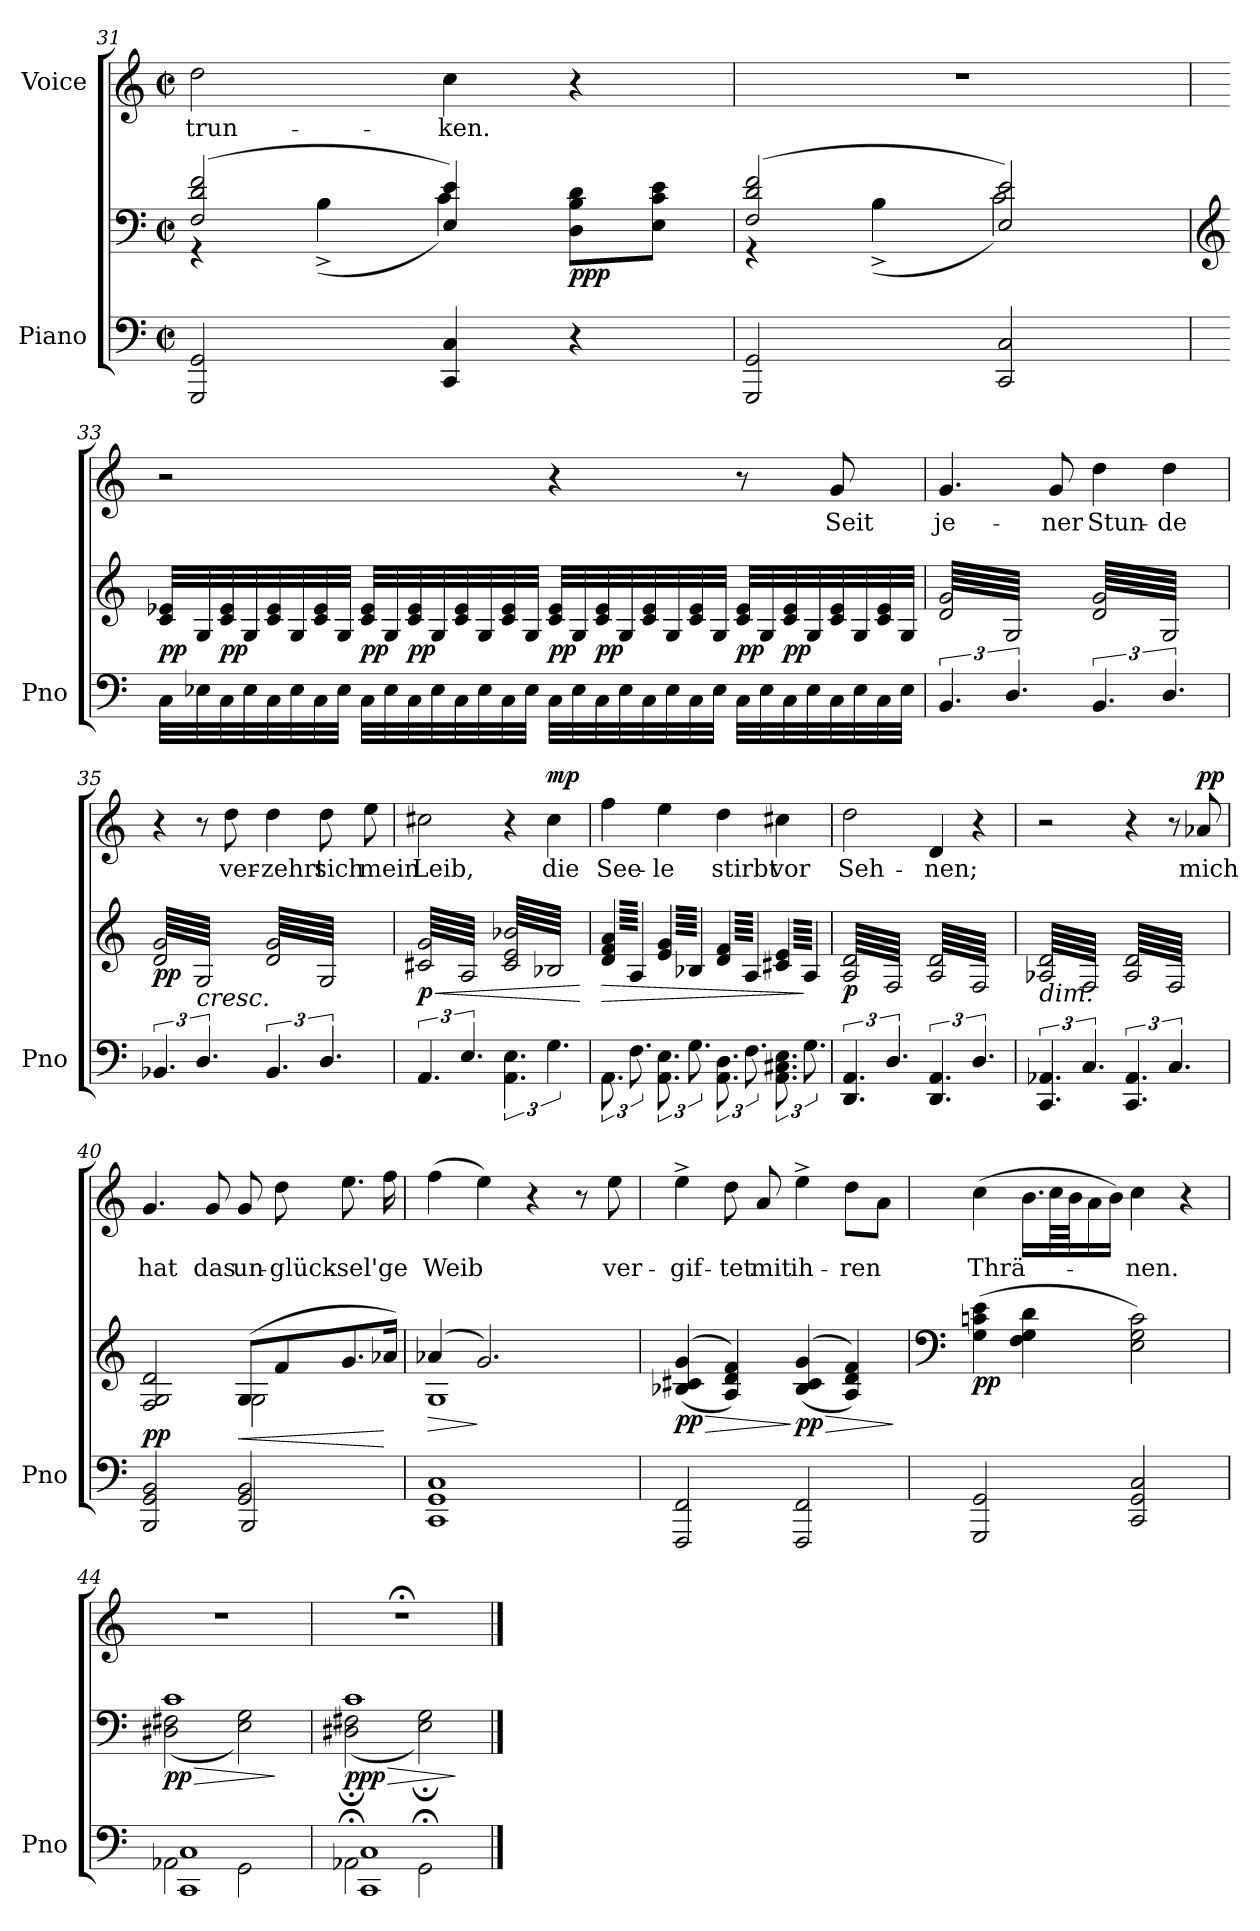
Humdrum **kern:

**kern	**kern	**dynam	**kern	**text	**dynam
*part2	*part2	*part2	*part1	*part1	*part1
*staff3	*staff2	*staff2/3	*staff1	*staff1	*staff1
*I"Piano	*	*	*I"Voice	*	*
*I'Pno	*	*	*	*	*
*clefF4	*clefF4	*	*clefG2	*	*
*k[]	*k[]	*	*k[]	*	*
*M2/2	*M2/2	*	*M2/2	*	*
*met(c|)	*met(c|)	*	*met(c|)	*	*
=31	=31	=31	=31	=31	=31
*	*^	*	*	*	*
!	!	!	!	!	!LO:LY:b	!
2GGG/ 2GG/	(>2F/ 2d/ 2f/	4r	.	2dd\	-trun-	.
.	.	(<4B^\	.	.	.	.
!	!	!	!	!	!LO:LY:b	!
4CC/ 4C/	4E/ 4e/)	4c\)	.	4cc\	-ken.	.
!	!	!	!LO:DY:b	!	!	!
4r	4ryy	8D\ 8B\ 8d\L	ppp	4r	.	.
.	.	8E\ 8c\ 8e\J	.	.	.	.
=32	=32	=32	=32	=32	=32	=32
2GGG/ 2GG/	(>2F/ 2d/ 2f/	4r	.	1r	.	.
.	.	(<4B^\	.	.	.	.
2CC/ 2C/	2E/ 2e/)	2c\)	.	.	.	.
*	*v	*v	*	*	*	*
!!LO:LB:g=z
=33	=33	=33	=33	=33	=33
*	*clefG2	*	*	*	*
*	*^	*	*	*	*
!	!	!	!LO:DY:b	!	!	!
*	*v	*v	*	*	*	*
32C\LLL	32c/ 32e-X/LLL	pp	2r	.	.
32E-X\	32G/	.	.	.	.
!	!	!LO:DY:b	!	!	!
32C\	32c/ 32e-/	pp	.	.	.
32E-\	32G/	.	.	.	.
32C\	32c/ 32e-/	.	.	.	.
32E-\	32G/	.	.	.	.
32C\	32c/ 32e-/	.	.	.	.
32E-\JJJ	32G/JJJ	.	.	.	.
!	!	!LO:DY:b	!	!	!
32C\LLL	32c/ 32e-/LLL	pp	.	.	.
32E-\	32G/	.	.	.	.
!	!	!LO:DY:b	!	!	!
32C\	32c/ 32e-/	pp	.	.	.
32E-\	32G/	.	.	.	.
32C\	32c/ 32e-/	.	.	.	.
32E-\	32G/	.	.	.	.
32C\	32c/ 32e-/	.	.	.	.
32E-\JJJ	32G/JJJ	.	.	.	.
!	!	!LO:DY:b	!	!	!
32C\LLL	32c/ 32e-/LLL	pp	4r	.	.
32E-\	32G/	.	.	.	.
!	!	!LO:DY:b	!	!	!
32C\	32c/ 32e-/	pp	.	.	.
32E-\	32G/	.	.	.	.
32C\	32c/ 32e-/	.	.	.	.
32E-\	32G/	.	.	.	.
32C\	32c/ 32e-/	.	.	.	.
32E-\JJJ	32G/JJJ	.	.	.	.
!	!	!LO:DY:b	!	!	!
32C\LLL	32c/ 32e-/LLL	pp	8r	.	.
32E-\	32G/	.	.	.	.
!	!	!LO:DY:b	!	!	!
32C\	32c/ 32e-/	pp	.	.	.
32E-\	32G/	.	.	.	.
!	!	!	!	!LO:LY:b	!
32C\	32c/ 32e-/	.	8g/	Seit	.
32E-\	32G/	.	.	.	.
32C\	32c/ 32e-/	.	.	.	.
32E-\JJJ	32G/JJJ	.	.	.	.
=34	=34	=34	=34	=34	=34
!	!	!	!	!LO:LY:b	!
*	*tremolo	*	*	*	*
6.BB/	64d/ 64g/LLLL	.	4.g/	je-	.
.	64G/	.	.	.	.
.	64d/ 64g/	.	.	.	.
.	64G/	.	.	.	.
.	64d/ 64g/	.	.	.	.
.	64G/	.	.	.	.
.	64d/ 64g/	.	.	.	.
.	64G/	.	.	.	.
.	64d/ 64g/	.	.	.	.
.	64G/	.	.	.	.
.	64d/ 64g/	.	.	.	.
.	64G/	.	.	.	.
.	64d/ 64g/	.	.	.	.
.	64G/	.	.	.	.
.	64d/ 64g/	.	.	.	.
.	64G/	.	.	.	.
6.D/	64d/ 64g/	.	.	.	.
.	64G/	.	.	.	.
.	64d/ 64g/	.	.	.	.
.	64G/	.	.	.	.
.	64d/ 64g/	.	.	.	.
.	64G/	.	.	.	.
.	64d/ 64g/	.	.	.	.
.	64G/	.	.	.	.
!	!	!	!	!LO:LY:b	!
.	64d/ 64g/	.	8g/	-ner	.
.	64G/	.	.	.	.
.	64d/ 64g/	.	.	.	.
.	64G/	.	.	.	.
.	64d/ 64g/	.	.	.	.
.	64G/	.	.	.	.
.	64d/ 64g/	.	.	.	.
.	64G/JJJJ	.	.	.	.
!	!	!	!	!LO:LY:b	!
6.BB/	64d/ 64g/LLLL	.	4dd\	Stun-	.
.	64G/	.	.	.	.
.	64d/ 64g/	.	.	.	.
.	64G/	.	.	.	.
.	64d/ 64g/	.	.	.	.
.	64G/	.	.	.	.
.	64d/ 64g/	.	.	.	.
.	64G/	.	.	.	.
.	64d/ 64g/	.	.	.	.
.	64G/	.	.	.	.
.	64d/ 64g/	.	.	.	.
.	64G/	.	.	.	.
.	64d/ 64g/	.	.	.	.
.	64G/	.	.	.	.
.	64d/ 64g/	.	.	.	.
.	64G/	.	.	.	.
!	!	!	!	!LO:LY:b	!
6.D/	64d/ 64g/	.	4dd\	-de	.
.	64G/	.	.	.	.
.	64d/ 64g/	.	.	.	.
.	64G/	.	.	.	.
.	64d/ 64g/	.	.	.	.
.	64G/	.	.	.	.
.	64d/ 64g/	.	.	.	.
.	64G/	.	.	.	.
.	64d/ 64g/	.	.	.	.
.	64G/	.	.	.	.
.	64d/ 64g/	.	.	.	.
.	64G/	.	.	.	.
.	64d/ 64g/	.	.	.	.
.	64G/	.	.	.	.
.	64d/ 64g/	.	.	.	.
.	64G/JJJJ	.	.	.	.
!!LO:PB:g=z
=35	=35	=35	=35	=35	=35
!	!	!LO:DY:b	!	!	!
6.BB-X/	64d/ 64g/LLLL	pp	4r	.	.
.	64G/	.	.	.	.
.	64d/ 64g/	.	.	.	.
.	64G/	.	.	.	.
.	64d/ 64g/	.	.	.	.
.	64G/	.	.	.	.
.	64d/ 64g/	.	.	.	.
.	64G/	.	.	.	.
.	64d/ 64g/	.	.	.	.
.	64G/	.	.	.	.
.	64d/ 64g/	.	.	.	.
.	64G/	.	.	.	.
.	64d/ 64g/	.	.	.	.
.	64G/	.	.	.	.
.	64d/ 64g/	.	.	.	.
.	64G/	.	.	.	.
!	!LO:TX:b:i:t=cresc.	!	!	!	!
6.D/	64d/ 64g/	.	8r	.	.
.	64G/	.	.	.	.
.	64d/ 64g/	.	.	.	.
.	64G/	.	.	.	.
.	64d/ 64g/	.	.	.	.
.	64G/	.	.	.	.
.	64d/ 64g/	.	.	.	.
.	64G/	.	.	.	.
!	!	!	!	!LO:LY:b	!
.	64d/ 64g/	.	8dd\	ver-	.
.	64G/	.	.	.	.
.	64d/ 64g/	.	.	.	.
.	64G/	.	.	.	.
.	64d/ 64g/	.	.	.	.
.	64G/	.	.	.	.
.	64d/ 64g/	.	.	.	.
.	64G/JJJJ	.	.	.	.
!	!	!	!	!LO:LY:b	!
6.BB-/	64d/ 64g/LLLL	.	4dd\	-zehrt	.
.	64G/	.	.	.	.
.	64d/ 64g/	.	.	.	.
.	64G/	.	.	.	.
.	64d/ 64g/	.	.	.	.
.	64G/	.	.	.	.
.	64d/ 64g/	.	.	.	.
.	64G/	.	.	.	.
.	64d/ 64g/	.	.	.	.
.	64G/	.	.	.	.
.	64d/ 64g/	.	.	.	.
.	64G/	.	.	.	.
.	64d/ 64g/	.	.	.	.
.	64G/	.	.	.	.
.	64d/ 64g/	.	.	.	.
.	64G/	.	.	.	.
!	!	!	!	!LO:LY:b	!
6.D/	64d/ 64g/	.	8dd\	sich	.
.	64G/	.	.	.	.
.	64d/ 64g/	.	.	.	.
.	64G/	.	.	.	.
.	64d/ 64g/	.	.	.	.
.	64G/	.	.	.	.
.	64d/ 64g/	.	.	.	.
.	64G/	.	.	.	.
!	!	!	!	!LO:LY:b	!
.	64d/ 64g/	.	8ee\	mein	.
.	64G/	.	.	.	.
.	64d/ 64g/	.	.	.	.
.	64G/	.	.	.	.
.	64d/ 64g/	.	.	.	.
.	64G/	.	.	.	.
.	64d/ 64g/	.	.	.	.
.	64G/JJJJ	.	.	.	.
=36	=36	=36	=36	=36	=36
!	!	!LO:HP:b	!	!LO:LY:b	!
!	!	!LO:DY:n=1:b	!	!	!
6.AA/	64c#X/ 64g/LLLL	< p	2cc#X\	Leib,	.
.	64A/	.	.	.	.
.	64c#X/ 64g/	.	.	.	.
.	64A/	.	.	.	.
.	64c#X/ 64g/	.	.	.	.
.	64A/	.	.	.	.
.	64c#X/ 64g/	.	.	.	.
.	64A/	.	.	.	.
.	64c#X/ 64g/	.	.	.	.
.	64A/	.	.	.	.
.	64c#X/ 64g/	.	.	.	.
.	64A/	.	.	.	.
.	64c#X/ 64g/	.	.	.	.
.	64A/	.	.	.	.
.	64c#X/ 64g/	.	.	.	.
.	64A/	.	.	.	.
6.E/	64c#X/ 64g/	.	.	.	.
.	64A/	.	.	.	.
.	64c#X/ 64g/	.	.	.	.
.	64A/	.	.	.	.
.	64c#X/ 64g/	.	.	.	.
.	64A/	.	.	.	.
.	64c#X/ 64g/	.	.	.	.
.	64A/	.	.	.	.
.	64c#X/ 64g/	.	.	.	.
.	64A/	.	.	.	.
.	64c#X/ 64g/	.	.	.	.
.	64A/	.	.	.	.
.	64c#X/ 64g/	.	.	.	.
.	64A/	.	.	.	.
.	64c#X/ 64g/	.	.	.	.
.	64A/JJJJ	.	.	.	.
6.AA\ 6.E\	64c#/ 64e/ 64b-X/LLLL	.	4r	.	.
.	64B-X/	.	.	.	.
.	64c#/ 64e/ 64b-X/	.	.	.	.
.	64B-X/	.	.	.	.
.	64c#/ 64e/ 64b-X/	.	.	.	.
.	64B-X/	.	.	.	.
.	64c#/ 64e/ 64b-X/	.	.	.	.
.	64B-X/	.	.	.	.
.	64c#/ 64e/ 64b-X/	.	.	.	.
.	64B-X/	.	.	.	.
.	64c#/ 64e/ 64b-X/	.	.	.	.
.	64B-X/	.	.	.	.
.	64c#/ 64e/ 64b-X/	.	.	.	.
.	64B-X/	.	.	.	.
.	64c#/ 64e/ 64b-X/	.	.	.	.
.	64B-X/	.	.	.	.
!	!	!	!	!LO:LY:b	!LO:DY:a
6.G\	64c#/ 64e/ 64b-X/	.	4cc#\	die	mp
.	64B-X/	.	.	.	.
.	64c#/ 64e/ 64b-X/	.	.	.	.
.	64B-X/	.	.	.	.
.	64c#/ 64e/ 64b-X/	.	.	.	.
.	64B-X/	.	.	.	.
.	64c#/ 64e/ 64b-X/	.	.	.	.
.	64B-X/	.	.	.	.
.	64c#/ 64e/ 64b-X/	.	.	.	.
.	64B-X/	.	.	.	.
.	64c#/ 64e/ 64b-X/	.	.	.	.
.	64B-X/	.	.	.	.
.	64c#/ 64e/ 64b-X/	.	.	.	.
.	64B-X/	.	.	.	.
.	64c#/ 64e/ 64b-X/	.	.	.	.
.	64B-X/JJJJ	.	.	.	.
.	.	[	.	.	.
=37	=37	=37	=37	=37	=37
!	!	!LO:HP:b	!	!LO:LY:b	!
12.AA\	64d/ 64f/ 64a/LLLL	>	4ff\	See-	.
.	64A/	.	.	.	.
.	64d/ 64f/ 64a/	.	.	.	.
.	64A/	.	.	.	.
.	64d/ 64f/ 64a/	.	.	.	.
.	64A/	.	.	.	.
.	64d/ 64f/ 64a/	.	.	.	.
.	64A/	.	.	.	.
12.F\	64d/ 64f/ 64a/	.	.	.	.
.	64A/	.	.	.	.
.	64d/ 64f/ 64a/	.	.	.	.
.	64A/	.	.	.	.
.	64d/ 64f/ 64a/	.	.	.	.
.	64A/	.	.	.	.
.	64d/ 64f/ 64a/	.	.	.	.
.	64A/JJJJ	.	.	.	.
!	!	!	!	!LO:LY:b	!
12.AA\ 12.E\	64e/ 64g/LLLL	.	4ee\	-le	.
.	64B-X/	.	.	.	.
.	64e/ 64g/	.	.	.	.
.	64B-X/	.	.	.	.
.	64e/ 64g/	.	.	.	.
.	64B-X/	.	.	.	.
.	64e/ 64g/	.	.	.	.
.	64B-X/	.	.	.	.
12.G\	64e/ 64g/	.	.	.	.
.	64B-X/	.	.	.	.
.	64e/ 64g/	.	.	.	.
.	64B-X/	.	.	.	.
.	64e/ 64g/	.	.	.	.
.	64B-X/	.	.	.	.
.	64e/ 64g/	.	.	.	.
.	64B-X/JJJJ	.	.	.	.
!	!	!	!	!LO:LY:b	!
12.AA\ 12.D\	64d/ 64f/LLLL	.	4dd\	stirbt	.
.	64A/	.	.	.	.
.	64d/ 64f/	.	.	.	.
.	64A/	.	.	.	.
.	64d/ 64f/	.	.	.	.
.	64A/	.	.	.	.
.	64d/ 64f/	.	.	.	.
.	64A/	.	.	.	.
12.F\	64d/ 64f/	.	.	.	.
.	64A/	.	.	.	.
.	64d/ 64f/	.	.	.	.
.	64A/	.	.	.	.
.	64d/ 64f/	.	.	.	.
.	64A/	.	.	.	.
.	64d/ 64f/	.	.	.	.
.	64A/JJJJ	.	.	.	.
!	!	!	!	!LO:LY:b	!
12.AA\ 12.C#X\ 12.E\	64c#X/ 64e/LLLL	.	4cc#X\	vor	.
.	64A/	.	.	.	.
.	64c#X/ 64e/	.	.	.	.
.	64A/	.	.	.	.
.	64c#X/ 64e/	.	.	.	.
.	64A/	.	.	.	.
.	64c#X/ 64e/	.	.	.	.
.	64A/	.	.	.	.
12.G\	64c#X/ 64e/	]	.	.	.
.	64A/	.	.	.	.
.	64c#X/ 64e/	.	.	.	.
.	64A/	.	.	.	.
.	64c#X/ 64e/	.	.	.	.
.	64A/	.	.	.	.
.	64c#X/ 64e/	.	.	.	.
.	64A/JJJJ	.	.	.	.
=38	=38	=38	=38	=38	=38
!	!	!LO:DY:b	!	!LO:LY:b	!
6.DD/ 6.AA/	64A/ 64d/LLLL	p	2dd\	Seh-	.
.	64F/	.	.	.	.
.	64A/ 64d/	.	.	.	.
.	64F/	.	.	.	.
.	64A/ 64d/	.	.	.	.
.	64F/	.	.	.	.
.	64A/ 64d/	.	.	.	.
.	64F/	.	.	.	.
.	64A/ 64d/	.	.	.	.
.	64F/	.	.	.	.
.	64A/ 64d/	.	.	.	.
.	64F/	.	.	.	.
.	64A/ 64d/	.	.	.	.
.	64F/	.	.	.	.
.	64A/ 64d/	.	.	.	.
.	64F/	.	.	.	.
6.D/	64A/ 64d/	.	.	.	.
.	64F/	.	.	.	.
.	64A/ 64d/	.	.	.	.
.	64F/	.	.	.	.
.	64A/ 64d/	.	.	.	.
.	64F/	.	.	.	.
.	64A/ 64d/	.	.	.	.
.	64F/	.	.	.	.
.	64A/ 64d/	.	.	.	.
.	64F/	.	.	.	.
.	64A/ 64d/	.	.	.	.
.	64F/	.	.	.	.
.	64A/ 64d/	.	.	.	.
.	64F/	.	.	.	.
.	64A/ 64d/	.	.	.	.
.	64F/JJJJ	.	.	.	.
!	!	!	!	!LO:LY:b	!
6.DD/ 6.AA/	64A/ 64d/LLLL	.	4d/	-nen;	.
.	64F/	.	.	.	.
.	64A/ 64d/	.	.	.	.
.	64F/	.	.	.	.
.	64A/ 64d/	.	.	.	.
.	64F/	.	.	.	.
.	64A/ 64d/	.	.	.	.
.	64F/	.	.	.	.
.	64A/ 64d/	.	.	.	.
.	64F/	.	.	.	.
.	64A/ 64d/	.	.	.	.
.	64F/	.	.	.	.
.	64A/ 64d/	.	.	.	.
.	64F/	.	.	.	.
.	64A/ 64d/	.	.	.	.
.	64F/	.	.	.	.
6.D/	64A/ 64d/	.	4r	.	.
.	64F/	.	.	.	.
.	64A/ 64d/	.	.	.	.
.	64F/	.	.	.	.
.	64A/ 64d/	.	.	.	.
.	64F/	.	.	.	.
.	64A/ 64d/	.	.	.	.
.	64F/	.	.	.	.
.	64A/ 64d/	.	.	.	.
.	64F/	.	.	.	.
.	64A/ 64d/	.	.	.	.
.	64F/	.	.	.	.
.	64A/ 64d/	.	.	.	.
.	64F/	.	.	.	.
.	64A/ 64d/	.	.	.	.
.	64F/JJJJ	.	.	.	.
=39	=39	=39	=39	=39	=39
!	!LO:TX:b:i:t=dim.	!	!	!	!
6.CC/ 6.AA-X/	64A-X/ 64d/LLLL	.	2r	.	.
.	64F/	.	.	.	.
.	64A-X/ 64d/	.	.	.	.
.	64F/	.	.	.	.
.	64A-X/ 64d/	.	.	.	.
.	64F/	.	.	.	.
.	64A-X/ 64d/	.	.	.	.
.	64F/	.	.	.	.
.	64A-X/ 64d/	.	.	.	.
.	64F/	.	.	.	.
.	64A-X/ 64d/	.	.	.	.
.	64F/	.	.	.	.
.	64A-X/ 64d/	.	.	.	.
.	64F/	.	.	.	.
.	64A-X/ 64d/	.	.	.	.
.	64F/	.	.	.	.
6.C/	64A-X/ 64d/	.	.	.	.
.	64F/	.	.	.	.
.	64A-X/ 64d/	.	.	.	.
.	64F/	.	.	.	.
.	64A-X/ 64d/	.	.	.	.
.	64F/	.	.	.	.
.	64A-X/ 64d/	.	.	.	.
.	64F/	.	.	.	.
.	64A-X/ 64d/	.	.	.	.
.	64F/	.	.	.	.
.	64A-X/ 64d/	.	.	.	.
.	64F/	.	.	.	.
.	64A-X/ 64d/	.	.	.	.
.	64F/	.	.	.	.
.	64A-X/ 64d/	.	.	.	.
.	64F/JJJJ	.	.	.	.
6.CC/ 6.AA-/	64A-/ 64d/LLLL	.	4r	.	.
.	64F/	.	.	.	.
.	64A-/ 64d/	.	.	.	.
.	64F/	.	.	.	.
.	64A-/ 64d/	.	.	.	.
.	64F/	.	.	.	.
.	64A-/ 64d/	.	.	.	.
.	64F/	.	.	.	.
.	64A-/ 64d/	.	.	.	.
.	64F/	.	.	.	.
.	64A-/ 64d/	.	.	.	.
.	64F/	.	.	.	.
.	64A-/ 64d/	.	.	.	.
.	64F/	.	.	.	.
.	64A-/ 64d/	.	.	.	.
.	64F/	.	.	.	.
6.C/	64A-/ 64d/	.	8r	.	.
.	64F/	.	.	.	.
.	64A-/ 64d/	.	.	.	.
.	64F/	.	.	.	.
.	64A-/ 64d/	.	.	.	.
.	64F/	.	.	.	.
.	64A-/ 64d/	.	.	.	.
.	64F/	.	.	.	.
!	!	!	!	!LO:LY:b	!LO:DY:a
.	64A-/ 64d/	.	8a-X/	mich	pp
.	64F/	.	.	.	.
.	64A-/ 64d/	.	.	.	.
.	64F/	.	.	.	.
.	64A-/ 64d/	.	.	.	.
.	64F/	.	.	.	.
.	64A-/ 64d/	.	.	.	.
.	64F/JJJJ	.	.	.	.
*	*Xtremolo	*	*	*	*
!!LO:LB:g=z
=40	=40	=40	=40	=40	=40
*^	*^	*	*	*	*
!	!	!	!	!LO:DY:a=2	!	!LO:LY:b	!
2BBB/ 2GG/ 2BB/	2ryy	2F/ 2G/ 2d/	2ryy	pp	4.g/	hat	.
.	.	.	.	.	.	.	.
.	.	.	.	.	.	.	.
.	.	.	.	.	.	.	.
.	.	.	.	.	.	.	.
.	.	.	.	.	.	.	.
.	.	.	.	.	.	.	.
.	.	.	.	.	.	.	.
.	.	.	.	.	.	.	.
.	.	.	.	.	.	.	.
.	.	.	.	.	.	.	.
.	.	.	.	.	.	.	.
.	.	.	.	.	.	.	.
.	.	.	.	.	.	.	.
.	.	.	.	.	.	.	.
.	.	.	.	.	.	.	.
!	!	!	!	!	!	!LO:LY:b	!
.	.	.	.	.	8g/	das	.
!	!	!	!	!LO:HP:b	!	!LO:LY:b	!
2GG/ 2BB/	2BBB/	(>8G/L	2G\	<	8g/	un-	.
!	!	!	!	!	!	!LO:LY:b	!
.	.	8f/	.	.	8dd\	-glück-	.
!	!	!	!	!	!	!LO:LY:b	!
.	.	8.g/	.	.	8.ee\	-sel'	.
!	!	!	!	!	!	!LO:LY:b	!
.	.	16a-X/Jk)	.	[	16ff\	ge	.
*v	*v	*	*	*	*	*	*
=41	=41	=41	=41	=41	=41	=41
!	!	!	!LO:HP:b	!	!LO:LY:b	!
1CC 1GG 1C	(>4a-X/	1G	>	(>4ff\	Weib	.
.	2.g/)	.	]	4ee\)	.	.
.	.	.	.	4r	.	.
.	.	.	.	8r	.	.
!	!	!	!	!	!LO:LY:b	!
.	.	.	.	8ee\	ver-	.
*	*v	*v	*	*	*	*
=42	=42	=42	=42	=42	=42
!	!	!LO:HP:b	!	!LO:LY:b	!
!	!	!LO:DY:n=1:b	!	!	!
2FFF/ 2FF/	(<(<4B-X/ 4c#X/ 4g/	> pp	4ee^\	-gif-	.
!	!	!	!	!LO:LY:b	!
.	4A/ 4d/ 4f/))	.	8dd\	-tet	.
!	!	!	!	!LO:LY:b	!
.	.	.	8a/	mit	.
!	!	!LO:HP:n=1:b	!	!LO:LY:b	!
!	!	!LO:DY:n=2:b	!	!	!
2FFF/ 2FF/	(<(<4B-/ 4c#/ 4g/	] > pp	4ee^\	ih-	.
!	!	!	!	!LO:LY:b	!
.	4A/ 4d/ 4f/))	.	8dd\L	-ren	.
.	.	.	8a\J	.	.
.	.	]	.	.	.
=43	=43	=43	=43	=43	=43
*	*clefF4	*	*	*	*
!	!	!LO:DY:b	!	!LO:LY:b	!
2GGG/ 2GG/	(>4G\ 4cn\ 4e\	pp	(>4cc\	Thrä-	.
.	4F\ 4G\ 4d\	.	16.b\LL	.	.
.	.	.	64cc\LL	.	.
.	.	.	64b\JJ	.	.
.	.	.	16a\	.	.
.	.	.	16b\JJ)	.	.
!	!	!	!	!LO:LY:b	!
2CC/ 2GG/ 2C/	2E\ 2G\ 2c\)	.	4cc\	-nen.	.
.	.	.	4r	.	.
=44	=44	=44	=44	=44	=44
*^	*	*	*	*	*
!	!	!	!LO:HP:b	!	!	!
*	*	*^	*	*	*	*
!	!	!	!	!LO:DY:n=1:b	!	!	!
2AA-X\	1CC 1C	1c	(<2D#X\ 2F#X\	> pp	1r	.	.
2GG\	.	.	2E\ 2G\)	.	.	.	.
*v	*v	*	*	*	*	*	*
*	*v	*v	*	*	*	*
.	.	]	.	.	.
=45	=45	=45	=45	=45	=45
*^	*	*	*	*	*
!	!	!	!LO:HP:b	!	!	!
*	*	*^	*	*	*	*
!	!	!	!	!LO:DY:n=1:b	!	!	!
2AA-X;<\	1CC 1C	1c	(<2D#X\;< 2F#X\;<	> ppp	1r;<	.	.
2GG;<\	.	.	2E\;< 2G\;<)	.	.	.	.
*v	*v	*	*	*	*	*	*
*	*v	*v	*	*	*	*
.	.	]	.	.	.
==	==	==	==	==	==
*-	*-	*-	*-	*-	*-
